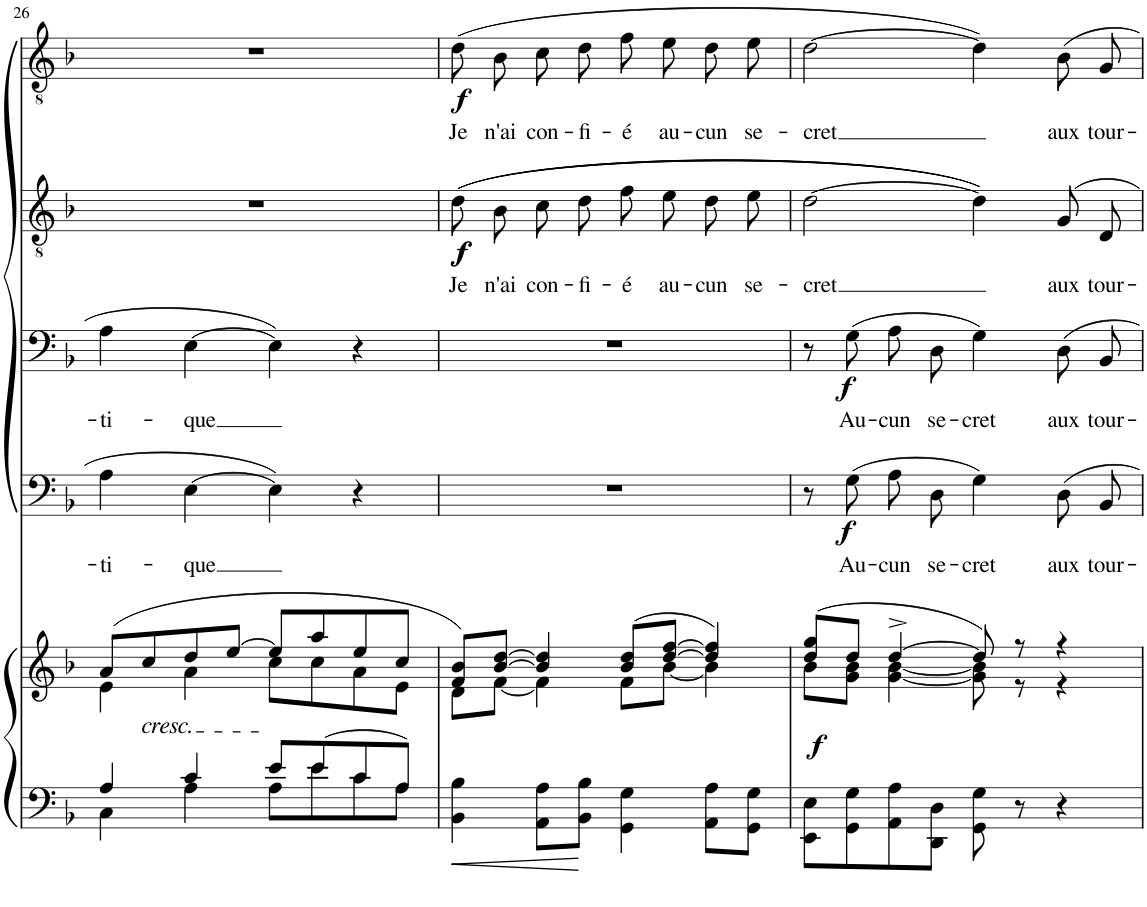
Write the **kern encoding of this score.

**kern	**kern	**dynam	**kern	**text	**dynam	**kern	**text	**dynam	**kern	**text	**dynam	**kern	**text	**dynam
*part5	*part5	*part5	*part4	*part4	*part4	*part3	*part3	*part3	*part2	*part2	*part2	*part1	*part1	*part1
*staff6	*staff5	*staff5/6	*staff4	*staff4	*staff4	*staff3	*staff3	*staff3	*staff2	*staff2	*staff2	*staff1	*staff1	*staff1
*I"Piano	*	*	*I"Basse II	*	*	*I"Basse I	*	*	*I"Ténor II	*	*	*I"Ténor I	*	*
*I'Pno	*	*	*	*	*	*	*	*	*	*	*	*	*	*
!!LO:PB:g=z
*clefF4	*clefG2	*	*clefF4	*	*	*clefF4	*	*	*clefGv2	*	*	*clefGv2	*	*
*k[b-]	*k[b-]	*	*k[b-]	*	*	*k[b-]	*	*	*k[b-]	*	*	*k[b-]	*	*
*M4/4	*M4/4	*	*M4/4	*	*	*M4/4	*	*	*M4/4	*	*	*M4/4	*	*
*met(c)	*met(c)	*	*met(c)	*	*	*met(c)	*	*	*met(c)	*	*	*met(c)	*	*
=26	=26	=26	=26	=26	=26	=26	=26	=26	=26	=26	=26	=26	=26	=26
*^	*^	*	*	*	*	*	*	*	*	*	*	*	*	*
!	!	!	!	!	!	!LO:LY:b	!	!	!LO:LY:b	!	!	!	!	!	!	!
4A/	4C\	(8a/L	4e\	.	4A\	-ti-	.	4A\	-ti-	.	1r	.	.	1r	.	.
!	!	!LO:TX:b:i:t=cresc.	!	!	!	!	!	!	!	!	!	!	!	!	!	!
.	.	8cc/	.	.	.	.	.	.	.	.	.	.	.	.	.	.
!	!	!	!	!	!	!LO:LY:b	!	!	!LO:LY:b	!	!	!	!	!	!	!
4c/	4A\	8dd/	4a\	.	[4E\	-que	.	[4E\	-que	.	.	.	.	.	.	.
.	.	[8ee/J	.	.	.	.	.	.	.	.	.	.	.	.	.	.
8e/L	8A\L	8ee/L]	8cc\L	.	4E\]	.	.	4E\]	.	.	.	.	.	.	.	.
8e/	8e\	8aa/	8cc\	.	.	.	.	.	.	.	.	.	.	.	.	.
8c/	8c\	8ee/	8a\	.	4r	.	.	4r	.	.	.	.	.	.	.	.
8A/J	8A\J	8cc/J	8e\J	.	.	.	.	.	.	.	.	.	.	.	.	.
=27	=27	=27	=27	=27	=27	=27	=27	=27	=27	=27	=27	=27	=27	=27	=27	=27
!	!	!	!	!	!	!	!	!	!	!	!	!LO:LY:b	!LO:DY:b	!	!LO:LY:b	!
!	!	!	!	!	!	!	!	!	!	!	!	!	!LO:DY:n=1:b	!	!	!LO:DY:b
*v	*v	*	*	*	*	*	*	*	*	*	*	*	*	*	*	*
4BB-\ 4B-\	8f/ 8b-/L)	8d\L	.	1r	.	.	1r	.	.	((8d\L	Je	f f	(8d\L	Je	f
!	!	!	!	!	!	!	!	!	!	!	!LO:LY:b	!	!	!LO:LY:b	!
.	[8b-/ [8dd/J	[8f\J	.	.	.	.	.	.	.	8B-\J	n'ai	.	8B-\J	n'ai	.
!	!	!	!	!	!	!	!	!	!	!	!LO:LY:b	!	!	!LO:LY:b	!
8AA\ 8A\L	4b-/] 4dd/]	4f\]	.	.	.	.	.	.	.	8c\L	con-	.	8c\L	con-	.
!	!	!	!	!	!	!	!	!	!	!	!LO:LY:b	!	!	!LO:LY:b	!
8BB-\ 8B-\J	.	.	.	.	.	.	.	.	.	8d\J	-fi-	.	8d\J	-fi-	.
!	!	!	!	!	!	!	!	!	!	!	!LO:LY:b	!	!	!LO:LY:b	!
4GG\ 4G\	(8b-/ 8dd/L	8f\L	.	.	.	.	.	.	.	8f\L	-é	.	8f\L	-é	.
!	!	!	!	!	!	!	!	!	!	!	!LO:LY:b	!	!	!LO:LY:b	!
.	[8dd/ [8ff/J	[8b-\J	.	.	.	.	.	.	.	8e\J	au-	.	8e\J	au-	.
!	!	!	!	!	!	!	!	!	!	!	!LO:LY:b	!	!	!LO:LY:b	!
8AA\ 8A\L	4dd/] 4ff/])	4b-\]	.	.	.	.	.	.	.	8d\L	-cun	.	8d\L	-cun	.
!	!	!	!	!	!	!	!	!	!	!	!LO:LY:b	!	!	!LO:LY:b	!
8GG\ 8G\J	.	.	.	.	.	.	.	.	.	8e\J	se-	.	8e\J	se-	.
=28	=28	=28	=28	=28	=28	=28	=28	=28	=28	=28	=28	=28	=28	=28	=28
!	!	!	!LO:DY:b	!	!	!	!	!	!	!	!LO:LY:b	!	!	!LO:LY:b	!
8EE\ 8E\L	(8dd/ 8gg/L	8b-\L	f	8r	.	.	8r	.	.	[2d\	-cret	.	[2d\	-cret	.
!	!	!	!	!	!LO:LY:b	!LO:DY:b	!	!LO:LY:b	!LO:DY:b	!	!	!	!	!	!
8GG\ 8G\	8dd/J	8g\ 8b-\J	.	(8G\	Au-	f	(8G\	Au-	f	.	.	.	.	.	.
!	!	!	!	!	!LO:LY:b	!	!	!LO:LY:b	!	!	!	!	!	!	!
8AA\ 8A\	[4dd^/	[4g\ [4b-\	.	8A\L	-cun	.	8A\L	-cun	.	.	.	.	.	.	.
!	!	!	!	!	!LO:LY:b	!	!	!LO:LY:b	!	!	!	!	!	!	!
8DD\ 8D\J	.	.	.	8D\J	se-	.	8D\J	se-	.	.	.	.	.	.	.
!	!	!	!	!	!LO:LY:b	!	!	!LO:LY:b	!	!	!	!	!	!	!
8GG\ 8G\	8dd/])	8g\] 8b-\]	.	4G\)	-cret	.	4G\)	-cret	.	4d\]))	.	.	4d\])	.	.
8r	8r	8r	.	.	.	.	.	.	.	.	.	.	.	.	.
!	!	!	!	!	!LO:LY:b	!	!	!LO:LY:b	!	!	!LO:LY:b	!	!	!LO:LY:b	!
4r	4r	4r	.	8D/L	aux	.	8D/L	aux	.	8G/L	aux	.	8B-/L	aux	.
!	!	!	!	!	!LO:LY:b	!	!	!LO:LY:b	!	!	!LO:LY:b	!	!	!LO:LY:b	!
.	.	.	.	8BB-/J	tour-	.	8BB-/J	tour-	.	8D/J	tour-	.	8G/J	tour-	.
*	*v	*v	*	*	*	*	*	*	*	*	*	*	*	*	*
=	=	=	=	=	=	=	=	=	=	=	=	=	=	=
*-	*-	*-	*-	*-	*-	*-	*-	*-	*-	*-	*-	*-	*-	*-
